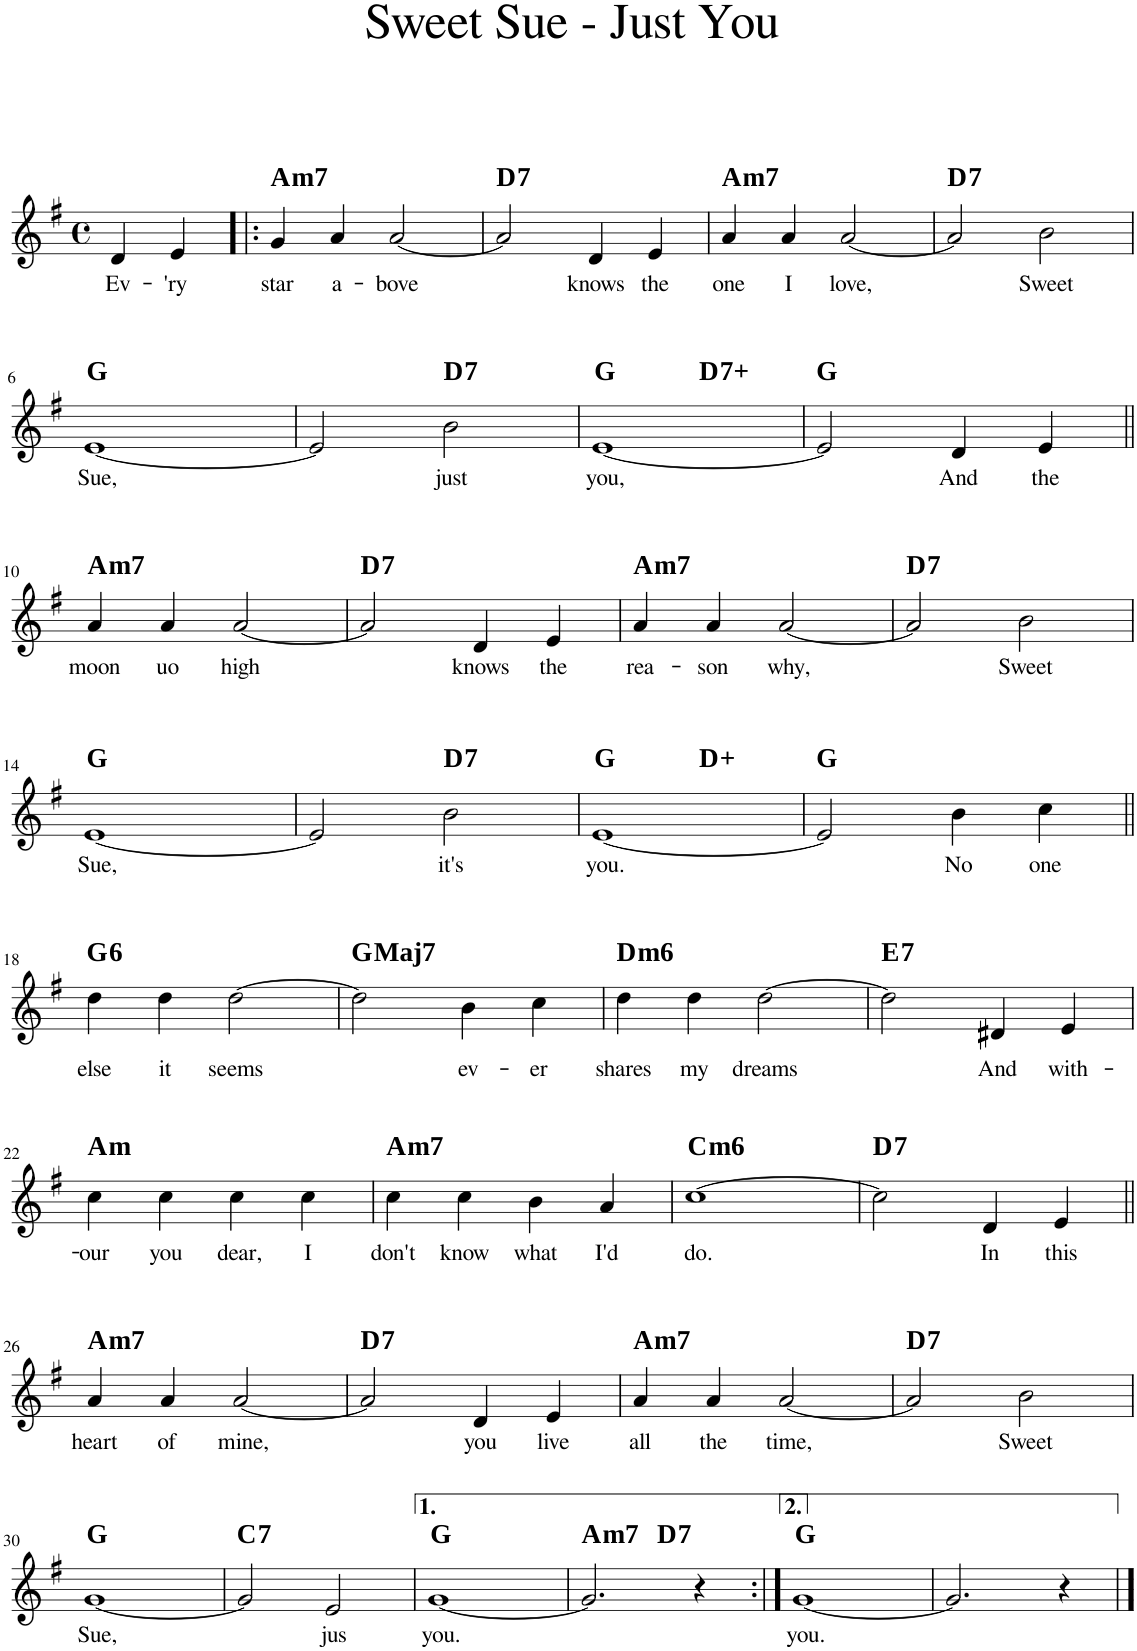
**kern	**text	**harte
*part1	*part1	*part1
*staff1	*staff1	*
*I"Piano	*	*
*I'Pno	*	*
*clefG2	*	*
*k[f#]	*	*
*M4/4	*	*
*met(c)	*	*
=1	=1	=1
!	!LO:LY:b	!
4d/	Ev-	.
!	!LO:LY:b	!
4e/	-'ry	.
=2!|:	=2!|:	=2!|:
!	!LO:LY:b	!LO:H:kt=m7
4g/	star	A:min7
!	!LO:LY:b	!
4a/	a-	.
!	!LO:LY:b	!
[2a/	-bove	.
=3	=3	=3
!	!	!LO:H:kt=7
2a/]	.	D:7
!	!LO:LY:b	!
4d/	knows	.
!	!LO:LY:b	!
4e/	the	.
=4	=4	=4
!	!LO:LY:b	!LO:H:kt=m7
4a/	one	A:min7
!	!LO:LY:b	!
4a/	I	.
!	!LO:LY:b	!
[2a/	love,	.
=5	=5	=5
!	!	!LO:H:kt=7
2a/]	.	D:7
!	!LO:LY:b	!
2b\	Sweet	.
!!LO:LB:g=z
=6	=6	=6
!	!LO:LY:b	!
[1e	Sue,	G:maj
=7	=7	=7
2e/]	.	.
!	!LO:LY:b	!LO:H:kt=7
2b\	just	D:7
=8	=8	=8
!	!LO:LY:b	!
*^	*	*
[1e	2ryy	you,	G:maj
!	!	!	!LO:H:kt=7+
.	2ryy	.	D:aug(b7)
*v	*v	*	*
=9	=9	=9
2e/]	.	G:maj
!	!LO:LY:b	!
4d/	And	.
!	!LO:LY:b	!
4e/	the	.
!!LO:LB:g=z
=10||	=10||	=10||
!	!LO:LY:b	!LO:H:kt=m7
4a/	moon	A:min7
!	!LO:LY:b	!
4a/	uo	.
!	!LO:LY:b	!
[2a/	high	.
=11	=11	=11
!	!	!LO:H:kt=7
2a/]	.	D:7
!	!LO:LY:b	!
4d/	knows	.
!	!LO:LY:b	!
4e/	the	.
=12	=12	=12
!	!LO:LY:b	!LO:H:kt=m7
4a/	rea-	A:min7
!	!LO:LY:b	!
4a/	-son	.
!	!LO:LY:b	!
[2a/	why,	.
=13	=13	=13
!	!	!LO:H:kt=7
2a/]	.	D:7
!	!LO:LY:b	!
2b\	Sweet	.
!!LO:LB:g=z
=14	=14	=14
!	!LO:LY:b	!
[1e	Sue,	G:maj
=15	=15	=15
2e/]	.	.
!	!LO:LY:b	!LO:H:kt=7
2b\	it's	D:7
=16	=16	=16
!	!LO:LY:b	!
*^	*	*
[1e	2ryy	you.	G:maj
.	2ryy	.	D:aug
*v	*v	*	*
=17	=17	=17
2e/]	.	G:maj
!	!LO:LY:b	!
4b\	No	.
!	!LO:LY:b	!
4cc\	one	.
!!LO:LB:g=z
=18||	=18||	=18||
!	!LO:LY:b	!LO:H:kt=6
4dd\	else	G:maj6
!	!LO:LY:b	!
4dd\	it	.
!	!LO:LY:b	!
[2dd\	seems	.
=19	=19	=19
!	!	!LO:H:kt=Maj7
2dd\]	.	G:maj7
!	!LO:LY:b	!
4b\	ev-	.
!	!LO:LY:b	!
4cc\	-er	.
=20	=20	=20
!	!LO:LY:b	!LO:H:kt=m6
4dd\	shares	D:min6
!	!LO:LY:b	!
4dd\	my	.
!	!LO:LY:b	!
[2dd\	dreams	.
=21	=21	=21
!	!	!LO:H:kt=7
2dd\]	.	E:7
!	!LO:LY:b	!
4d#X/	And	.
!	!LO:LY:b	!
4e/	with-	.
!!LO:LB:g=z
=22	=22	=22
!	!LO:LY:b	!LO:H:kt=m
4cc\	-our	A:min
!	!LO:LY:b	!
4cc\	you	.
!	!LO:LY:b	!
4cc\	dear,	.
!	!LO:LY:b	!
4cc\	I	.
=23	=23	=23
!	!LO:LY:b	!LO:H:kt=m7
4cc\	don't	A:min7
!	!LO:LY:b	!
4cc\	know	.
!	!LO:LY:b	!
4b\	what	.
!	!LO:LY:b	!
4a/	I'd	.
=24	=24	=24
!	!LO:LY:b	!LO:H:kt=m6
[1cc	do.	C:min6
=25	=25	=25
!	!	!LO:H:kt=7
2cc\]	.	D:7
!	!LO:LY:b	!
4d/	In	.
!	!LO:LY:b	!
4e/	this	.
!!LO:LB:g=z
=26||	=26||	=26||
!	!LO:LY:b	!LO:H:kt=m7
4a/	heart	A:min7
!	!LO:LY:b	!
4a/	of	.
!	!LO:LY:b	!
[2a/	mine,	.
=27	=27	=27
!	!	!LO:H:kt=7
2a/]	.	D:7
!	!LO:LY:b	!
4d/	you	.
!	!LO:LY:b	!
4e/	live	.
=28	=28	=28
!	!LO:LY:b	!LO:H:kt=m7
4a/	all	A:min7
!	!LO:LY:b	!
4a/	the	.
!	!LO:LY:b	!
[2a/	time,	.
=29	=29	=29
!	!	!LO:H:kt=7
2a/]	.	D:7
!	!LO:LY:b	!
2b\	Sweet	.
!!LO:LB:g=z
=30	=30	=30
!	!LO:LY:b	!
[1g	Sue,	G:maj
=31	=31	=31
!	!	!LO:H:kt=7
2g/]	.	C:7
!	!LO:LY:b	!
2e/	jus	.
=32	=32	=32
!	!LO:LY:b	!
[1g	you.	G:maj
=33	=33	=33
!	!	!LO:H:kt=m7
*^	*	*
2.g/]	2ryy	.	A:min7
!	!	!	!LO:H:kt=7
.	2ryy	.	D:7
4r	.	.	.
=34:|!	=34:|!	=34:|!	=34:|!
!	!	!LO:LY:b	!
*v	*v	*	*
[1g	you.	G:maj
=35	=35	=35
2.g/]	.	.
4r	.	.
==	==	==
*-	*-	*-
